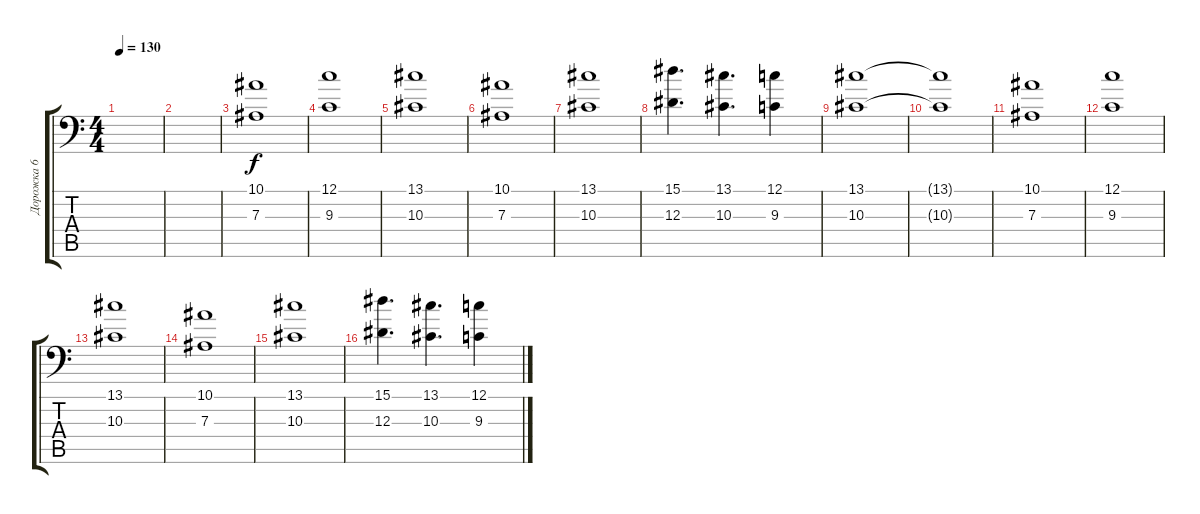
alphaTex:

\track ("Дорожка 6" "Дорожка 6") {instrument stringensemble1}
\staff {score tabs}
\tuning (C4 G3 Eb3 Bb2 F2 Bb1) {hide}
\ts (4 4)
\tempo 130
\clef f4
\ks c
|
|
(10.1 7.3).1{dy f} |
(12.1 9.3).1 |
(13.1 10.3).1 |
(10.1 7.3).1 |
(13.1 10.3).1 |
(15.1 12.3).4{d} (13.1 10.3).4{d} (12.1 9.3).4 |
(13.1 10.3).1 |
(13.1{t} 10.3{t}).1 |
(10.1 7.3).1 |
(12.1 9.3).1 |
(13.1 10.3).1 |
(10.1 7.3).1 |
(13.1 10.3).1 |
(15.1 12.3).4{d} (13.1 10.3).4{d} (12.1 9.3).4
